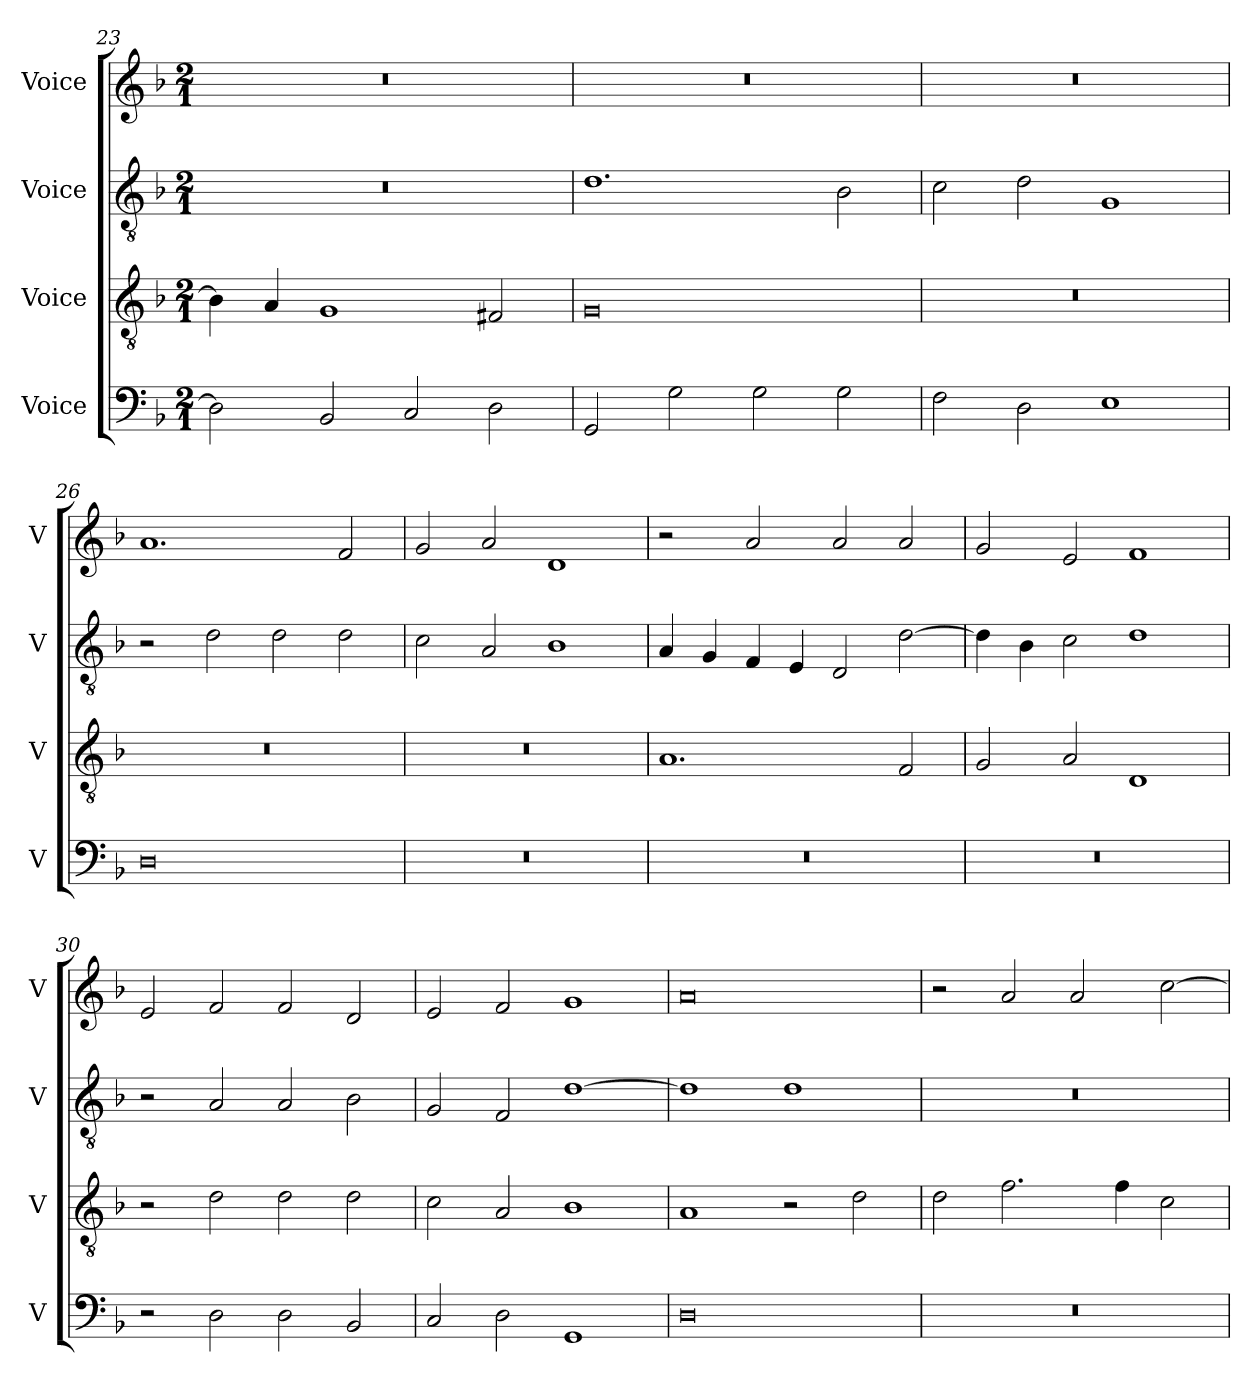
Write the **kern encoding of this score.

**kern	**kern	**kern	**kern
*part4	*part3	*part2	*part1
*staff4	*staff3	*staff2	*staff1
*I"Voice	*I"Voice	*I"Voice	*I"Voice
*I'V	*I'V	*I'V	*I'V
*clefF4	*clefGv2	*clefGv2	*clefG2
*k[b-]	*k[b-]	*k[b-]	*k[b-]
*M2/1	*M2/1	*M2/1	*M2/1
=23	=23	=23	=23
2D\]	4B-\]	0r	0r
.	4A/	.	.
2BB-/	1G	.	.
2C/	.	.	.
2D\	2F#X/	.	.
!!LO:LB:g=z
=24	=24	=24	=24
2GG/	0G	1.d	0r
2G\	.	.	.
2G\	.	.	.
2G\	.	2B-\	.
=25	=25	=25	=25
2F\	0r	2c\	0r
2D\	.	2d\	.
1E	.	1G	.
=26	=26	=26	=26
0D	0r	2r	1.a
.	.	2d\	.
.	.	2d\	.
.	.	2d\	2f/
=27	=27	=27	=27
0r	0r	2c\	2g/
.	.	2A/	2a/
.	.	1B-	1d
!!LO:PB:g=z
=28	=28	=28	=28
0r	1.A	4A/	2r
.	.	4G/	.
.	.	4F/	2a/
.	.	4E/	.
.	.	2D/	2a/
.	2F/	[2d\	2a/
=29	=29	=29	=29
0r	2G/	4d\]	2g/
.	.	4B-\	.
.	2A/	2c\	2e/
.	1D	1d	1f
=30	=30	=30	=30
2r	2r	2r	2e/
2D\	2d\	2A/	2f/
2D\	2d\	2A/	2f/
2BB-/	2d\	2B-\	2d/
=31	=31	=31	=31
2C/	2c\	2G/	2e/
2D\	2A/	2F/	2f/
1GG	1B-	[1d	1g
!!LO:LB:g=z
=32	=32	=32	=32
0D	1A	1d]	0a
.	2r	1d	.
.	2d\	.	.
=33	=33	=33	=33
0r	2d\	0r	2r
.	2.f\	.	2a/
.	.	.	2a/
.	4f\	.	.
.	2c\	.	[2cc\
=	=	=	=
*-	*-	*-	*-
